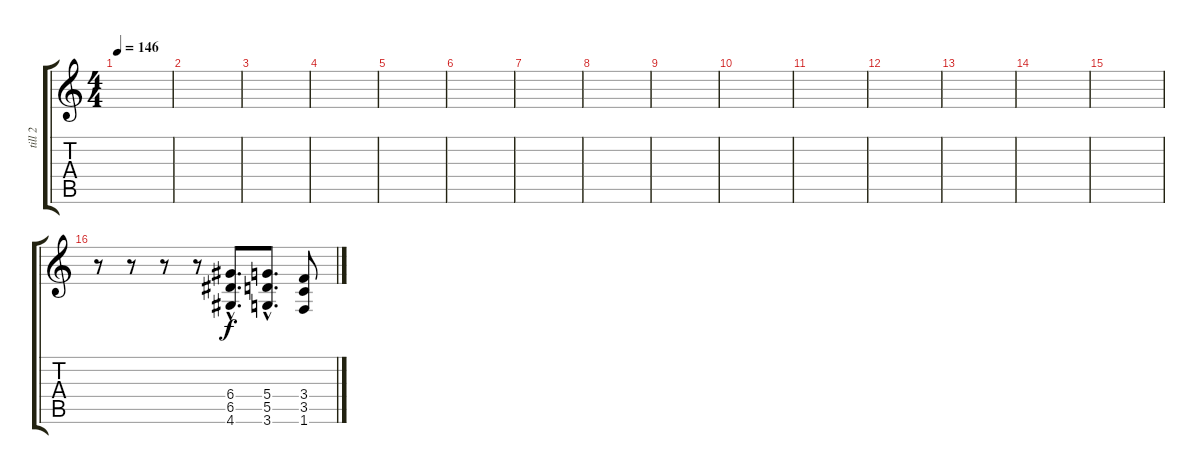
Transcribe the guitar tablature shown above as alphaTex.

\track ("till 2" "till 2") {instrument overdrivenguitar}
\staff {score tabs}
\tuning (E4 B3 G3 D3 A2 E2) {hide}
\ts (4 4)
\tempo 146
\clef g2
\ks c
|
|
|
|
|
|
|
|
|
|
|
|
|
|
|
r.8 r.8 r.8 r.8 (6.4{hac} 6.5{hac} 4.6{hac}).8{d} (5.4{hac} 5.5{hac} 3.6{hac}).8{d} (3.4 3.5 1.6).8
